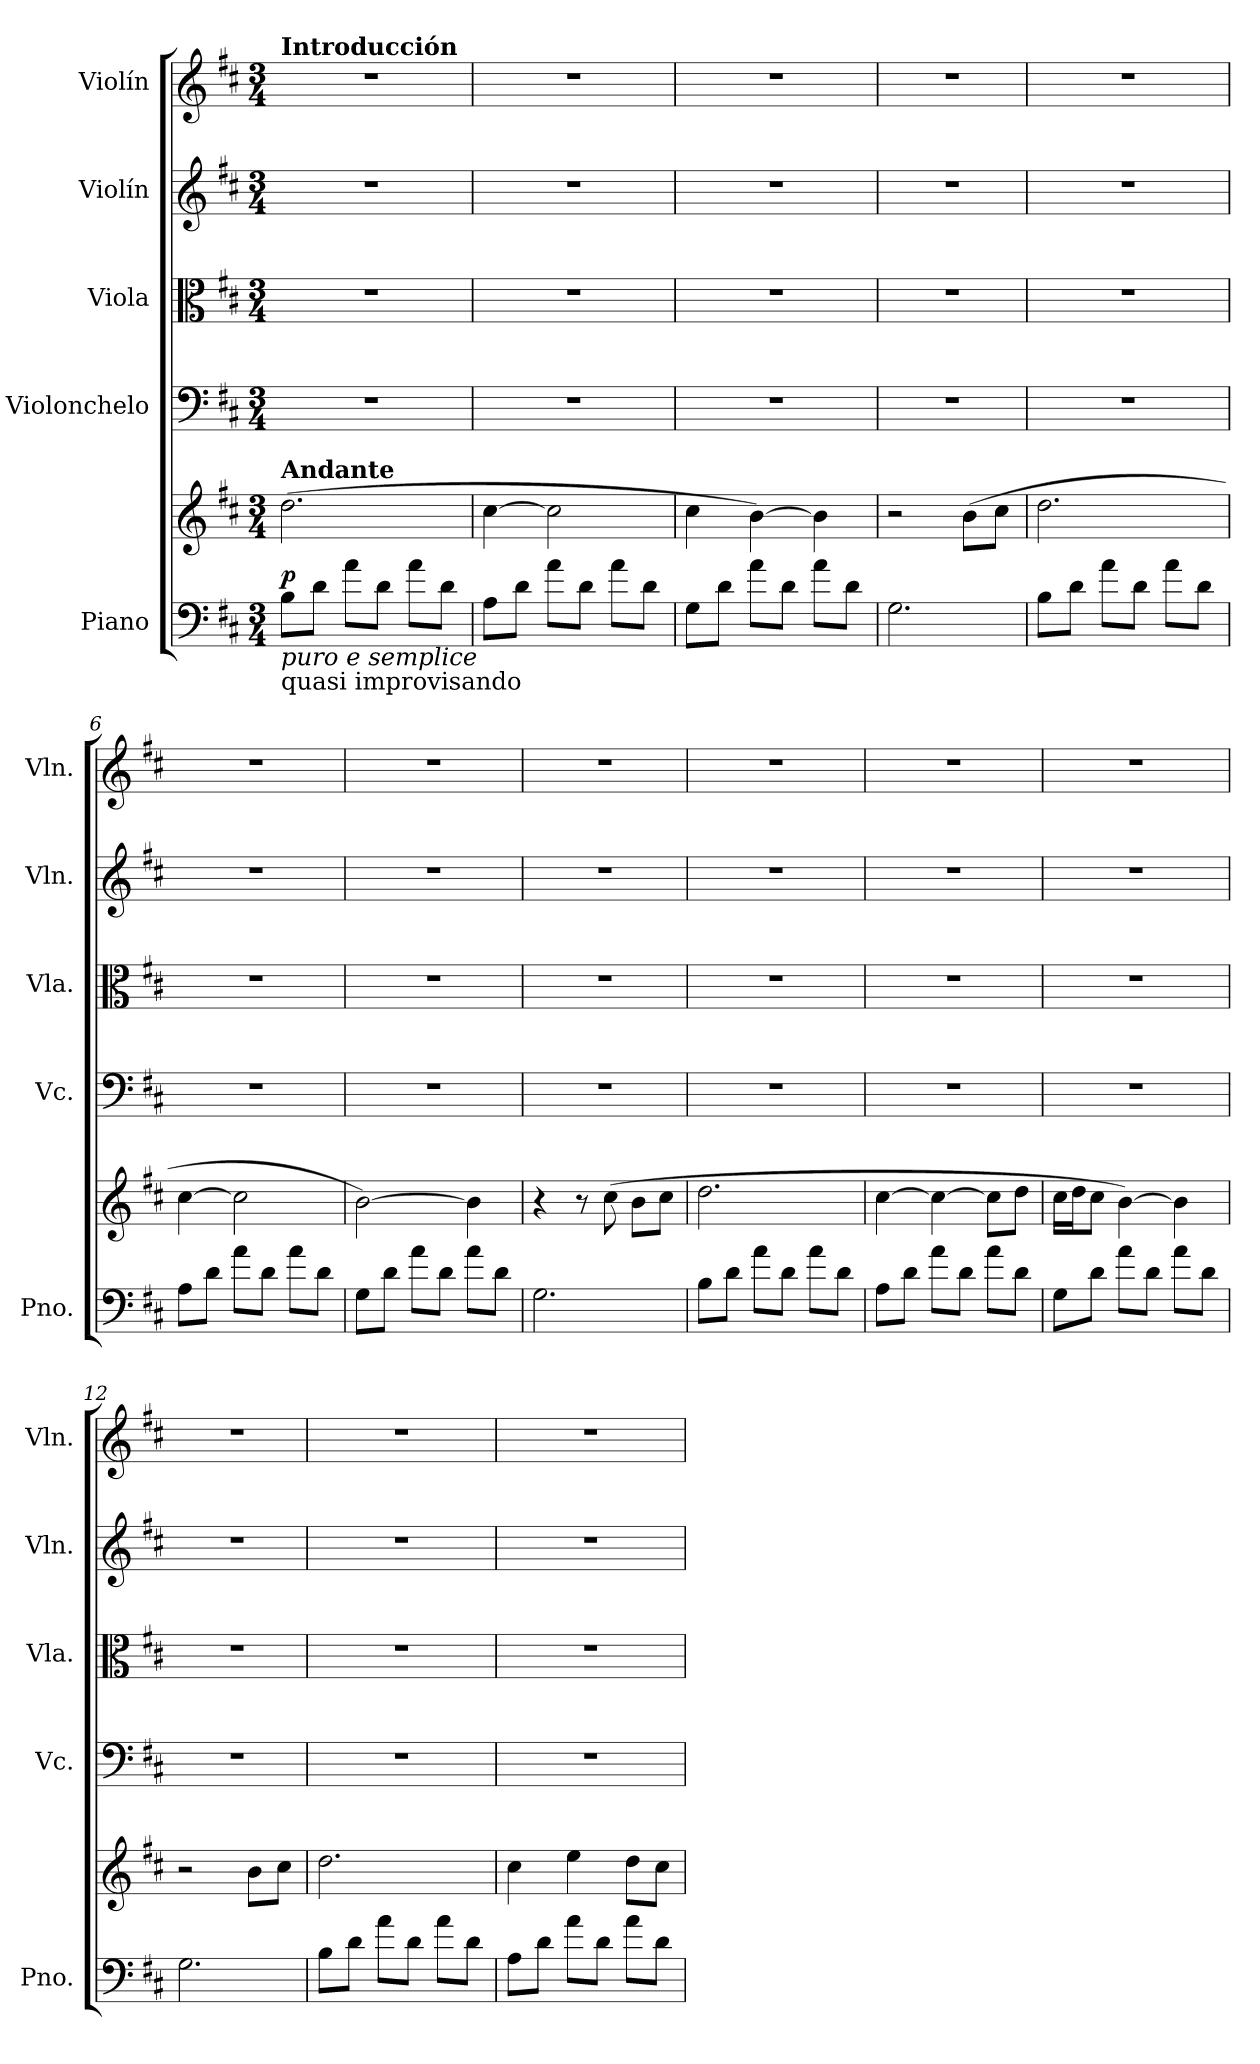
**kern	**kern	**dynam	**kern	**kern	**kern	**kern
*part5	*part5	*part5	*part4	*part3	*part2	*part1
*staff6	*staff5	*staff5/6	*staff4	*staff3	*staff2	*staff1
*I"Piano	*	*	*I"Violonchelo	*I"Viola	*I"Violín	*I"Violín
*I'Pno.	*	*	*I'Vc.	*I'Vla.	*I'Vln.	*I'Vln.
*clefF4	*clefG2	*	*clefF4	*clefC3	*clefG2	*clefG2
*k[f#c#]	*k[f#c#]	*	*k[f#c#]	*k[f#c#]	*k[f#c#]	*k[f#c#]
*M3/4	*M3/4	*	*M3/4	*M3/4	*M3/4	*M3/4
=1	=1	=1	=1	=1	=1	=1
!	!	!	!	!	!	!LO:TX:a:B:t=Introducción
!	!LO:TX:a:B:t=Andante	!	!	!	!	!
!LO:TX:b:i:t=puro e semplice	!	!	!	!	!	!
!LO:TX:b:t=quasi improvisando	!	!	!	!	!	!
!	!	!LO:DY:a=2	!	!	!	!
8B\L	(2.dd\	p	2.r	2.r	2.r	2.r
8d\J	.	.	.	.	.	.
8a\L	.	.	.	.	.	.
8d\J	.	.	.	.	.	.
8a\L	.	.	.	.	.	.
8d\J	.	.	.	.	.	.
=2	=2	=2	=2	=2	=2	=2
8A\L	[4cc#\	.	2.r	2.r	2.r	2.r
8d\J	.	.	.	.	.	.
8a\L	2cc#\]	.	.	.	.	.
8d\J	.	.	.	.	.	.
8a\L	.	.	.	.	.	.
8d\J	.	.	.	.	.	.
=3	=3	=3	=3	=3	=3	=3
8G\L	4cc#\	.	2.r	2.r	2.r	2.r
8d\J	.	.	.	.	.	.
8a\L	[4b\)	.	.	.	.	.
8d\J	.	.	.	.	.	.
8a\L	4b\]	.	.	.	.	.
8d\J	.	.	.	.	.	.
=4	=4	=4	=4	=4	=4	=4
2.G\	2r	.	2.r	2.r	2.r	2.r
.	(8b\L	.	.	.	.	.
.	8cc#\J	.	.	.	.	.
!!LO:LB:g=z
=5	=5	=5	=5	=5	=5	=5
8B\L	2.dd\	.	2.r	2.r	2.r	2.r
8d\J	.	.	.	.	.	.
8a\L	.	.	.	.	.	.
8d\J	.	.	.	.	.	.
8a\L	.	.	.	.	.	.
8d\J	.	.	.	.	.	.
=6	=6	=6	=6	=6	=6	=6
8A\L	[4cc#\	.	2.r	2.r	2.r	2.r
8d\J	.	.	.	.	.	.
8a\L	2cc#\]	.	.	.	.	.
8d\J	.	.	.	.	.	.
8a\L	.	.	.	.	.	.
8d\J	.	.	.	.	.	.
=7	=7	=7	=7	=7	=7	=7
8G\L	[2b\)	.	2.r	2.r	2.r	2.r
8d\J	.	.	.	.	.	.
8a\L	.	.	.	.	.	.
8d\J	.	.	.	.	.	.
8a\L	4b\]	.	.	.	.	.
8d\J	.	.	.	.	.	.
=8	=8	=8	=8	=8	=8	=8
2.G\	4r	.	2.r	2.r	2.r	2.r
.	8r	.	.	.	.	.
.	(8cc#\	.	.	.	.	.
.	8b\L	.	.	.	.	.
.	8cc#\J	.	.	.	.	.
=9	=9	=9	=9	=9	=9	=9
8B\L	2.dd\	.	2.r	2.r	2.r	2.r
8d\J	.	.	.	.	.	.
8a\L	.	.	.	.	.	.
8d\J	.	.	.	.	.	.
8a\L	.	.	.	.	.	.
8d\J	.	.	.	.	.	.
!!LO:PB:g=z
=10	=10	=10	=10	=10	=10	=10
8A\L	[4cc#\	.	2.r	2.r	2.r	2.r
8d\J	.	.	.	.	.	.
8a\L	4cc#\_	.	.	.	.	.
8d\J	.	.	.	.	.	.
8a\L	8cc#\L]	.	.	.	.	.
8d\J	8dd\J	.	.	.	.	.
=11	=11	=11	=11	=11	=11	=11
8G\L	16cc#\LL	.	2.r	2.r	2.r	2.r
.	16dd\J	.	.	.	.	.
8d\J	8cc#\J	.	.	.	.	.
8a\L	[4b\)	.	.	.	.	.
8d\J	.	.	.	.	.	.
8a\L	4b\]	.	.	.	.	.
8d\J	.	.	.	.	.	.
=12	=12	=12	=12	=12	=12	=12
2.G\	2r	.	2.r	2.r	2.r	2.r
.	8b\L	.	.	.	.	.
.	8cc#\J	.	.	.	.	.
=13	=13	=13	=13	=13	=13	=13
8B\L	2.dd\	.	2.r	2.r	2.r	2.r
8d\J	.	.	.	.	.	.
8a\L	.	.	.	.	.	.
8d\J	.	.	.	.	.	.
8a\L	.	.	.	.	.	.
8d\J	.	.	.	.	.	.
=14	=14	=14	=14	=14	=14	=14
8A\L	4cc#\	.	2.r	2.r	2.r	2.r
8d\J	.	.	.	.	.	.
8a\L	4ee\	.	.	.	.	.
8d\J	.	.	.	.	.	.
8a\L	8dd\L	.	.	.	.	.
8d\J	8cc#\J	.	.	.	.	.
=	=	=	=	=	=	=
*-	*-	*-	*-	*-	*-	*-
